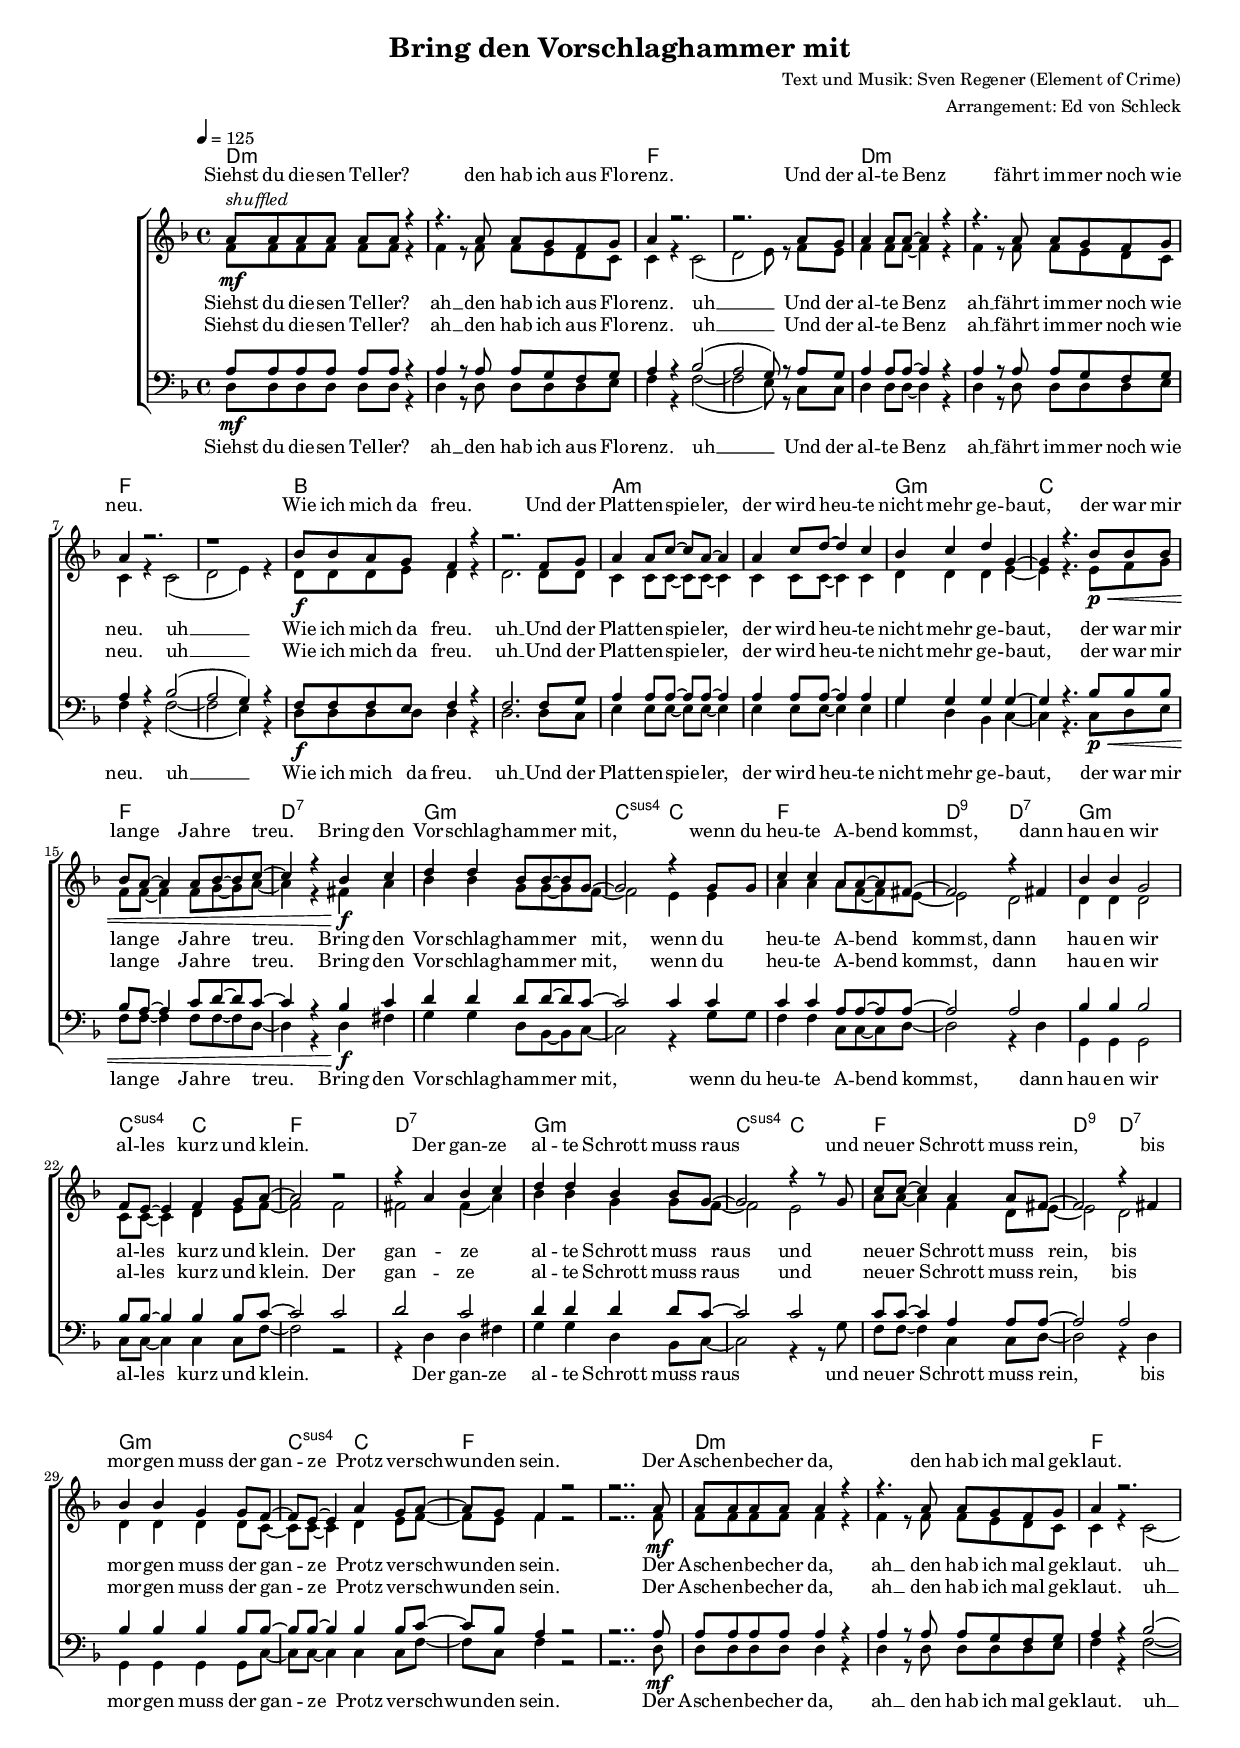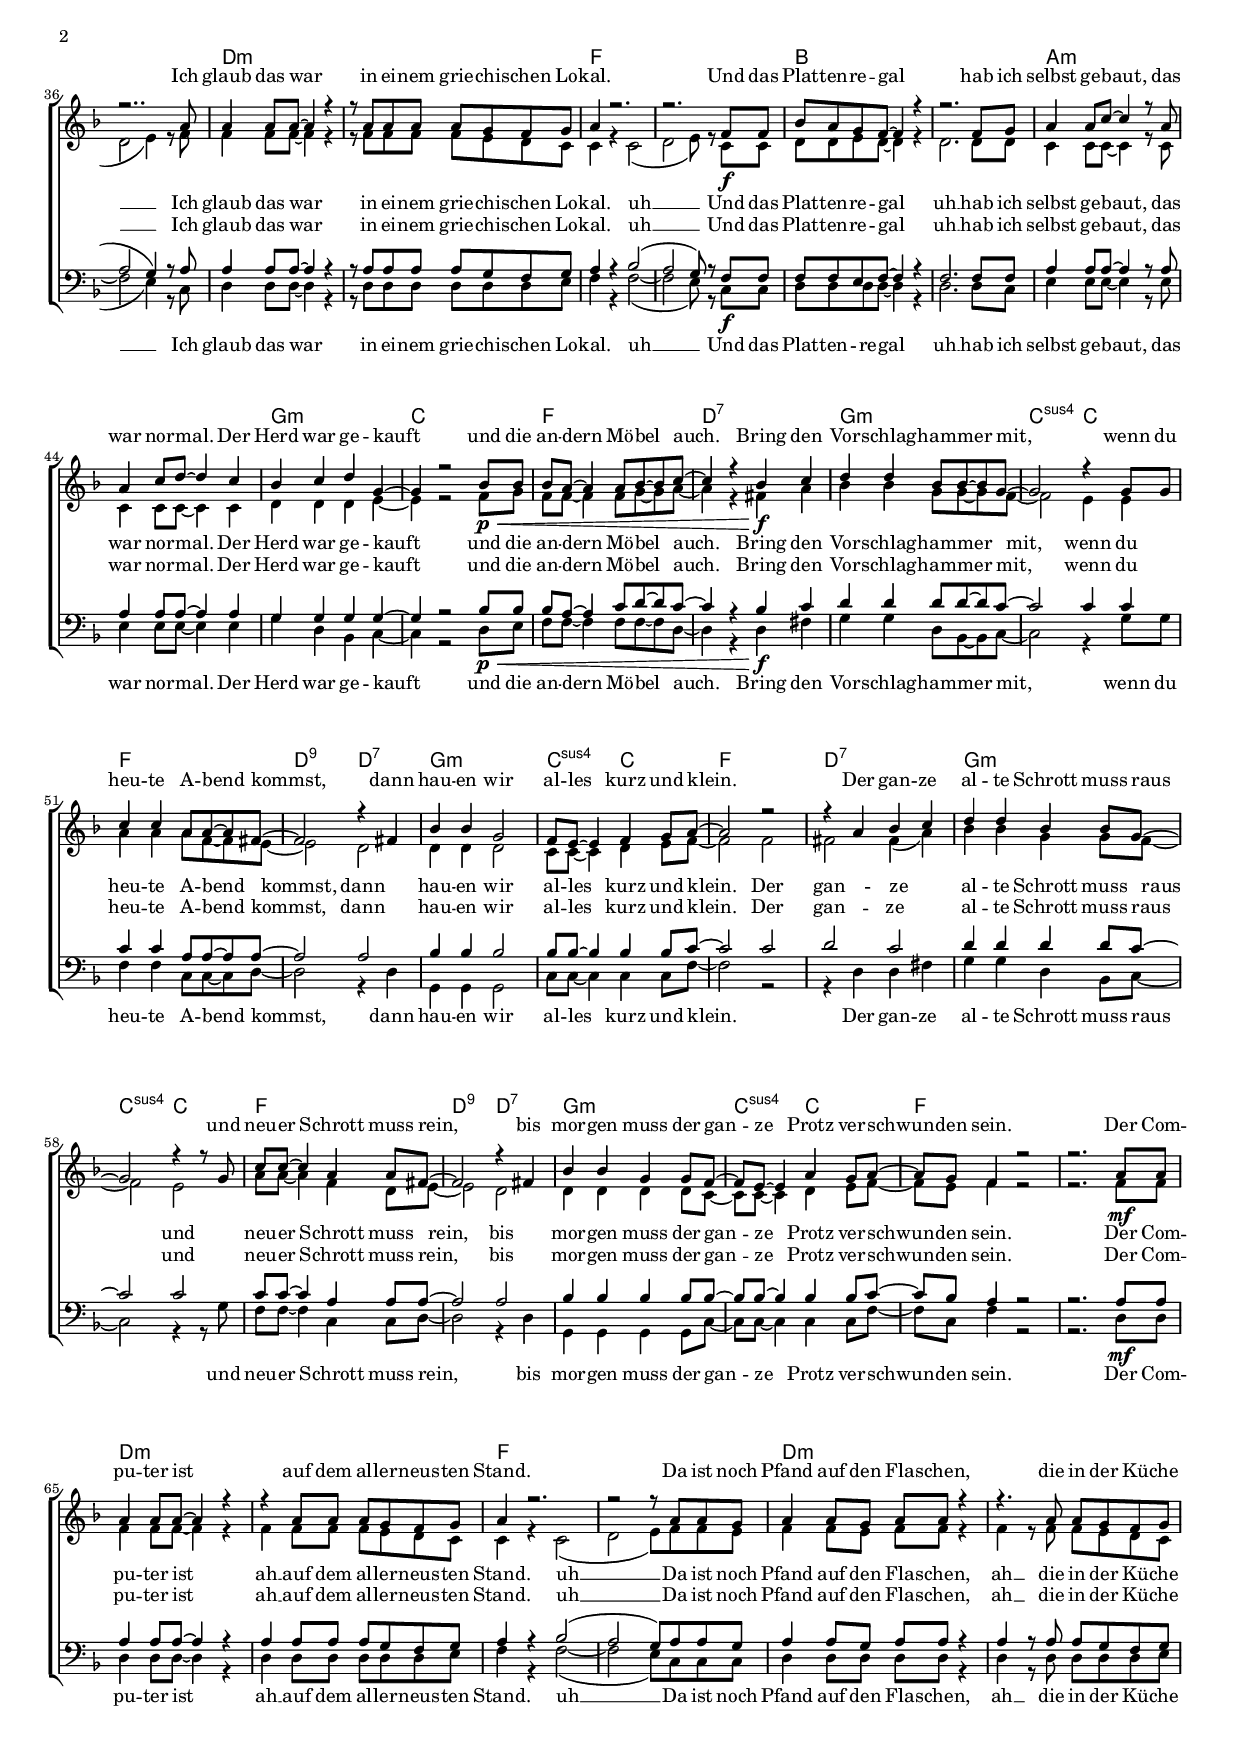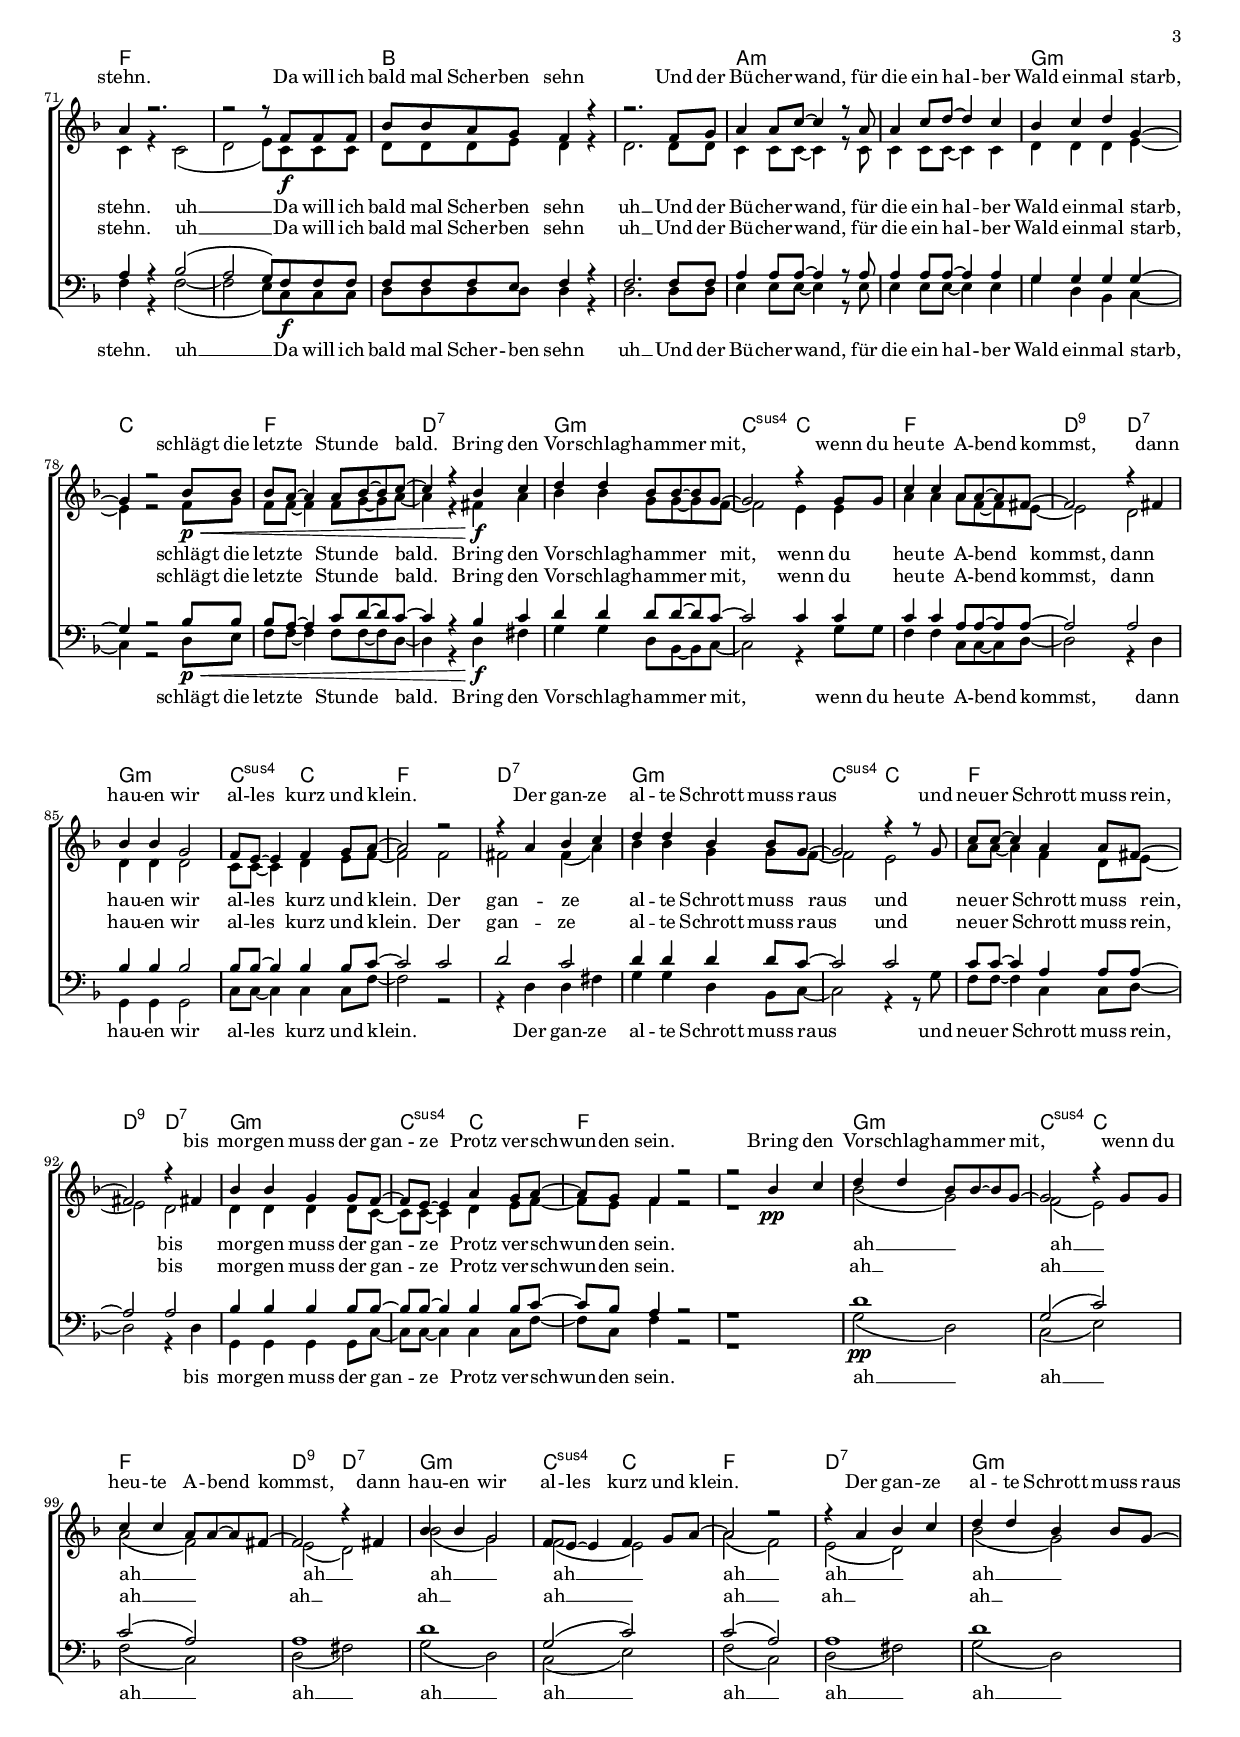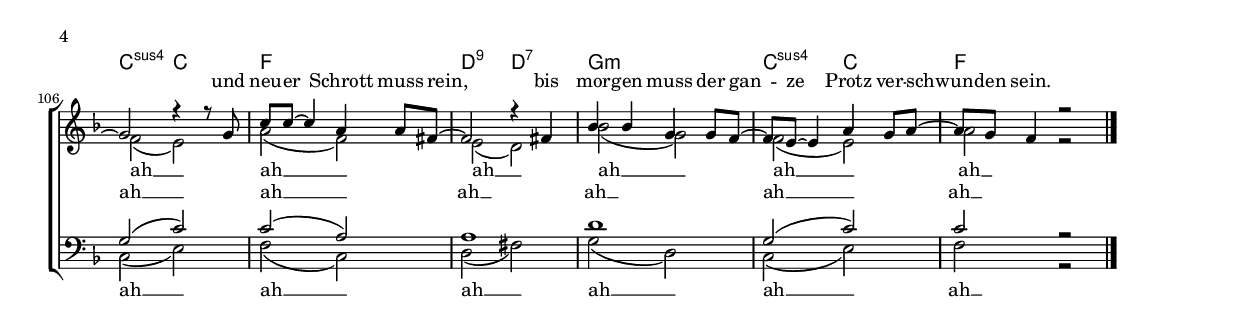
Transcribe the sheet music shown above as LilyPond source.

\version "2.13.39"
\header {
  title = "Bring den Vorschlaghammer mit"
  composer = "Text und Musik: Sven Regener (Element of Crime)"
  arranger = "Arrangement: Ed von Schleck"
}

%Größe der Partitur
#(set-global-staff-size 15)

#(set-default-paper-size "a4")

%Abschalten von Point&Click
#(ly:set-option 'point-and-click #f)

global = {
	
	\tempo 4=125
	\key f \major
	\time 4/4
}

stropheEins  = \lyricmode {
Siehst du die -- sen Tel -- ler?
den hab ich aus Flo -- renz.
Und der al -- te Benz
fährt im -- mer noch wie neu.
Wie ich mich da freu.
Und der Plat -- ten -- spie -- ler,
der wird heu -- te nicht mehr ge -- baut,
der war mir lan -- ge Jah -- re treu.
}

stropheEinsAh  = \lyricmode {
Siehst du die -- sen Tel -- ler? ah __
den hab ich aus Flo -- renz. uh __
Und der al -- te Benz ah __
fährt im -- mer noch wie neu. uh __
Wie ich mich da freu. uh __
Und der Plat -- ten -- spie -- ler,
der wird heu -- te nicht mehr ge -- baut,
der war mir lan -- ge Jah -- re treu.
}

stropheZwei  = \lyricmode {
Der Asch -- en -- be -- cher da,
den hab ich mal ge -- klaut.
Ich glaub das war
in ei -- nem grie -- chi -- schen Lo -- kal.
Und das Plat -- ten -- re -- gal
hab ich selbst ge -- baut,
das war nor -- mal.
Der Herd war ge -- kauft
und die an -- dern Mö -- bel auch.
}

stropheZweiAh  = \lyricmode {
Der Asch -- en -- be -- cher da, ah __
den hab ich mal ge -- klaut. uh __
Ich glaub das war 
in ei -- nem grie -- chi -- schen Lo -- kal. uh __
Und das Plat -- ten -- re -- gal uh __
hab ich selbst ge -- baut,
das war nor -- mal.
Der Herd war ge -- kauft
und die an -- dern Mö -- bel auch.
}

stropheDrei  = \lyricmode {
Der Com -- pu -- ter ist
auf dem al -- ler -- neus -- ten Stand.
Da ist noch Pfand auf den Fla -- schen,
die in der Kü -- che stehn.
Da will ich bald mal Scher -- ben sehn
Und der Bü -- cher -- wand,
für die ein hal -- ber Wald ein -- mal starb,
schlägt die letz -- te Stun -- de bald.
}


stropheDreiAh  = \lyricmode {
Der Com -- pu -- ter ist ah __
auf dem al -- ler -- neus -- ten Stand. uh __
Da ist noch Pfand auf den Fla -- schen, ah __
die in der Kü -- che stehn. uh __
Da will ich bald mal Scher -- ben sehn uh __
Und der Bü -- cher -- wand,
für die ein hal -- ber Wald ein -- mal starb,
schlägt die letz -- te Stun -- de bald.
}

refrain = \lyricmode {
Bring den Vor -- schlag -- ham -- mer mit,
wenn du heu -- te A -- bend kommst,
dann hau -- en wir al -- les kurz und klein.
Der gan -- ze al -- te Schrott muss raus
und neu -- er Schrott muss rein,
bis mor -- gen muss der gan -- ze Protz ver -- schwun -- den sein.
}

refrainAh = \lyricmode {
ah __ ah __ ah __ ah __
ah __ ah __ ah __ ah __
ah __ ah __ ah __ ah __
ah __ ah __ ah __
}

sopranRefrain = {
d4 d bes8 bes~ bes g~
g2 r4 g8 g
c4 c a8 a~ a fis~
fis2 r4 fis4

bes4 bes g2
f8 e~ e4 f g8 a~
a2 r2
r4 a bes c

d4 d bes4 bes8 g~
g2 r4 r8 g
c c~ c4 a a8 fis~
fis2 r4 fis4

bes4 bes g g8 f~
f e~ e4 a g8 a~
a g f4 r2
}

altRefrain = {
bes4 bes g8 g~ g f~
f2 e4 e
a4 a a8 f~ f e~
e2 d2

d4 d d2
c8 c~ c4 d e8 f~
f2 f
fis fis4( a)

bes4 bes g4 g8 f~
f2 e2
a8 a~ a4 f d8 e~
e2 d2

d4 d d d8 c~
c c~ c4 d e8 f~
f e f4 r2
}

tenorRefrain = {
d4 d d8 d~ d c~
c2 c4 c
c4 c a8 a~ a a~
a2 a

bes4 bes bes2
bes8 bes~ bes4 bes bes8 c~
c2 c
d c

d4 d d4 d8 c~
c2 c
c8 c~ c4 a a8 a~
a2 a

bes4 bes bes bes8 bes~
bes bes~ bes4 bes bes8 c~
c bes a4 r2
}

bassRefrain = {
g4 g d8 bes~ bes c~
c2 r4 g'8 g
f4 f c8 c~ c d~
d2 r4 d4

g,4 g g2
c8 c~ c4 c c8 f~
f2 r2
r4 d d fis

g4 g d4 bes8 c~
c2 r4 r8 g'
f f~ f4 c c8 d~
d2 r4 d4

g,4 g g g8 c~
c c~ c4 c c8 f~
f c f4 r2
}

harmonies = \chordmode {
\germanChords
d1*2:m f d1*2:m f
bes a:m g1:m c1 f d:7

g:m c2:sus4 c
f1 d2:9 d:7
g1:m c2:sus4 c
f1 d:7

g:m c2:sus4 c
f1 d2:9 d:7
g1:m c2:sus4 c
f1*2

d1*2:m f d1*2:m f
bes a:m g1:m c1 f d:7

g:m c2:sus4 c
f1 d2:9 d:7
g1:m c2:sus4 c
f1 d:7

g:m c2:sus4 c
f1 d2:9 d:7
g1:m c2:sus4 c
f1*2

d1*2:m f d1*2:m f
bes a:m g1:m c1 f d:7

g:m c2:sus4 c
f1 d2:9 d:7
g1:m c2:sus4 c
f1 d:7

g:m c2:sus4 c
f1 d2:9 d:7
g1:m c2:sus4 c
f1*2

g1:m c2:sus4 c
f1 d2:9 d:7
g1:m c2:sus4 c
f1 d:7

g:m c2:sus4 c
f1 d2:9 d:7
g1:m c2:sus4 c
f1*2
	
}

  
sopranMusik = \relative c'' {
%%%%%%% Strophe1 %%%%%%%%
a8^\markup{\italic shuffled}\mf a a a a a r4
r4. a8 a g f g
a4 r2.
r2. a8 g

a4 a8 a~ a4 r4
r4. a8 a g f g
a4 r2.
r1

bes8\f bes a g f4 r
r2. f8 g
a4 a8 c~ c a~ a4
a4 c8 d~ d4 c4
bes c d g,~
g r4. bes8\p\< bes bes
bes a~ a4 a8 bes~ bes c~
c4 r bes\f c

%%%%%%% Refrain  %%%%%%%%
\sopranRefrain
r2.. a8\mf

%%%%%%% Strophe2 %%%%%%%%

a8 a a a a4 r4
r4. a8 a g f g
a4 r2.
r2.. a8

a4 a8 a~ a4 r4
r8 a a a a g f g
a4 r2.
r2. f8\f f

bes8 a g f~ f4 r
r2. f8 g
a4 a8 c~ c4 r8 a
a4 c8 d~ d4 c4
bes c d g,~
g r2 bes8\p\< bes
bes a~ a4 a8 bes~ bes c~
c4 r bes\f c
%%%%%%% Refrain  %%%%%%%%
\sopranRefrain
r2. a8\mf a
%%%%%%% Strophe3 %%%%%%%%
a4 a8 a~ a4 r4
r4 a8 a a g f g
a4 r2.
r2 r8 a8 a g

a4 a8 g a a r4
r4. a8 a g f g
a4 r2.
r2 r8 f8\f f f

bes8 bes a g f4 r
r2. f8 g
a4 a8 c~ c4 r8 a
a4 c8 d~ d4 c4
bes c d g,~
g r2 bes8\p\< bes
bes a~ a4 a8 bes~ bes c~
c4 r bes\f c
%%%%%%% Refrain  %%%%%%%%
\sopranRefrain
r2 bes4\pp c
%%%%%%% Refrain  %%%%%%%%
\sopranRefrain
 \bar "|."
}

  
sopranText = \lyricmode {
\stropheEins
\refrain
\stropheZwei
\refrain
\stropheDrei
\refrain
\refrain
}

altMusik = \relative c' {
%%%%%%% Strophe1 %%%%%%%%
f8 f f f f f r4
f4 r8 f8 f e d c
c4 r c2(
d2 e8) r f8 e

f4 f8 f~  f4 r4
f4 r8 f8 f e d c
c4 r c2(
d2 e4) r

d8 d d e d4 r
d2. d8 d
c4 c8 c~ c c~ c4
c4 c8 c~ c4 c4
d d d e~
e r4. e8 f g
f f~ f4 f8 g~ g a~
a4 r fis a

%%%%%%% Refrain  %%%%%%%%
\altRefrain
r2.. f8
%%%%%%% Strophe2 %%%%%%%%
f8 f f f f4 r4
f4 r8 f8 f e d c
c4 r c2(
d2 e4) r8 f8

f4 f8 f~ f4 r4
r8 f f f f e d c
c4 r c2(
d2 e8) r8 c8 c

d8 d e d~ d4 r
d2. d8 d
c4 c8 c~ c4 r8 c
c4 c8 c~ c4 c4
d d d e~
e r2 f8 g
f f~ f4 f8 g~ g a~
a4 r fis a
%%%%%%% Refrain  %%%%%%%%
\altRefrain
r2. f8 f
%%%%%%% Strophe3 %%%%%%%%
f4 f8 f~ f4 r4
f4 f8 f f e d c
c4 r c2(
d2 e8) f8 f e

f4 f8 e f f r4
f4 r8 f8 f e d c
c4 r c2(
d2 e8) c8 c c

d8 d d e d4 r
d2. d8 d
c4 c8 c~ c4 r8 c
c4 c8 c~ c4 c4
d d d e~
e r2 f8 g
f f~ f4 f8 g~ g a~
a4 r fis a
%%%%%%% Refrain  %%%%%%%%
\altRefrain
r1
%%%%%%% Refrain  %%%%%%%%
bes2( g)
f( e)
a( f)
e( d)

bes'2( g)
f( e)
a( f)
e( d)

bes'2( g)
f( e)
a( f)
e( d)

bes'2( g)
f( e)
a r
}
		
altText = \lyricmode {
\stropheEinsAh
\refrain
\stropheZweiAh
\refrain
\stropheDreiAh
\refrain
\refrainAh
}
  
tenorMusik = \relative c' {
%%%%%%% Strophe1 %%%%%%%%
a8\mf a a a a a r4
a4 r8 a8 a g f g
a4 r bes2(
a2 g8) r a8 g

a4 a8 a~  a4 r4
a4 r8 a8 a g f g
a4 r bes2(
a2 g4) r

f8\f f f e f4 r
f2. f8 g
a4 a8 a~ a a~ a4
a4 a8 a~ a4 a4

g g g g~
g r4. bes8\p\< bes bes
bes a~ a4 c8 d~ d c~
c4 r bes\f c

%%%%%%% Refrain  %%%%%%%%
\tenorRefrain
r2.. a8\mf
%%%%%%% Strophe2 %%%%%%%%
a8 a a a a4 r4
a4 r8 a8 a g f g
a4 r bes2(
a2 g4) r8 a8

a4 a8 a~ a4 r4
r8 a a a a g f g
a4 r bes2(
a2 g8) r8 f8\f f

f8 f e f~ f4 r
f2. f8 f
a4 a8 a~ a4 r8 a
a4 a8 a~ a4 a4
g g g g~
g r2 bes8\p\< bes
bes a~ a4 c8 d~ d c~
c4 r bes\f c
%%%%%%% Refrain  %%%%%%%%
\tenorRefrain
r2. a8\mf a
%%%%%%% Strophe3 %%%%%%%%
a4 a8 a~ a4 r4
a4 a8 a a g f g
a4 r bes2(
a2 g8) a8 a g

a4 a8 g a a r4
a4 r8 a8 a g f g
a4 r bes2(
a2 g8) f8\f f f

f8 f f e f4 r
f2. f8 f
a4 a8 a~ a4 r8 a
a4 a8 a~ a4 a4
g g g g~
g r2 bes8\p\< bes
bes a~ a4 c8 d~ d c~
c4 r bes\f c
%%%%%%% Refrain  %%%%%%%%
\tenorRefrain
r1
%%%%%%% Refrain  %%%%%%%%
d1\pp
g,2( c)
c( a)
a1

d1 
g,2( c)
c( a)
a1

d1 
g,2( c)
c( a)
a1

d1 
g,2( c)
c r
}
  
tenorText = \lyricmode {
\stropheEinsAh
\refrain
\stropheZweiAh
\refrain
\stropheDreiAh
\refrain
\refrainAh
}
     
bassMusik = \relative c {
%%%%%%% Strophe1 %%%%%%%%
d8 d d d d d r4
d4 r8 d8 d d d e
f4 r f2~(
f2 e8) r c8 c

d4 d8 d~ d4 r4
d4 r8 d8 d d d e
f4 r f2~(
f2 e4) r

d8 d d d d4 r
d2. d8 c
e4 e8 e~ e e~ e4
e4 e8 e~ e4 e4
g d bes c~
c r4. c8 d e
f f~ f4 f8 f~ f d~
d4 r d fis

%%%%%%% Refrain  %%%%%%%%
\bassRefrain
r2.. d8

%%%%%%% Strophe2 %%%%%%%%
d8 d d d d4 r4
d4 r8 d8 d d d e
f4 r f2~(
f2 e4) r8 c8

d4 d8 d~ d4 r4
r8 d d d d d d e
f4 r f2~(
f2 e8) r8 c8 c

d8 d d d~ d4 r
d2. d8 c
e4 e8 e~ e4 r8 e
e4 e8 e~ e4 e4
g d bes c~
c r2 d8 e
f f~ f4 f8 f~ f d~
d4 r d fis
%%%%%%% Refrain  %%%%%%%%
\bassRefrain
r2. d8 d
%%%%%%% Strophe3 %%%%%%%%
d4 d8 d~ d4 r4
d4 d8 d d d d e
f4 r f2~(
f2 e8) c8 c c

d4 d8 d d d r4
d4 r8 d8 d d d e
f4 r f2~(
f2 e8) c8 c c

d8 d d d d4 r
d2. d8 d
e4 e8 e~ e4 r8 e
e4 e8 e~ e4 e4
g d bes c~
c r2 d8 e
f f~ f4 f8 f~ f d~
d4 r d fis
%%%%%%% Refrain  %%%%%%%%
\bassRefrain
r1
%%%%%%% Refrain  %%%%%%%%
g2( d)
c( e)
f( c)
d( fis)

g( d)
c( e)
f( c)
d( fis)

g( d)
c( e)
f( c)
d( fis)

g( d)
c( e)
f r
}
  
bassText = \lyricmode {
\stropheEinsAh
\refrain
\stropheZweiAh
\refrain
\stropheDreiAh
\refrain
\refrainAh
}
     
	\score {
  
       \context ChoirStaff <<
       \new ChordNames \harmonies
        \context Lyrics = sopran { s1 }
        \context Staff = frauen <<
                   \context Voice =
             sopran { \voiceOne << \global \sopranMusik >> }
           \context Voice =
             alt { \voiceTwo << \global \altMusik >> }
        >>
        \context Lyrics = alt { s1 }
        \context Lyrics = tenor { s1 }
        \context Staff = men <<
           \clef bass
           \context Voice =
             tenor { \voiceOne <<\global \tenorMusik >> }
           \context Voice =
             bass { \voiceTwo <<\global \bassMusik >> }
        >>
        \context Lyrics = bass { s1 }
        \context Lyrics = sopran \lyricsto sopran \sopranText
        \context Lyrics = alt \lyricsto alt \altText
        \context Lyrics = tenor \lyricsto tenor \tenorText
        \context Lyrics = bass \lyricsto bass \bassText


		>>
  
		\layout {
			\context {
			\Staff \override VerticalAxisGroup #'minimum-Y-extent = #'(-3 . 3)
			}  
		}
		\midi {

		}
	}
	\paper{
		ragged-last-bottom = ##t
		print-page-number = ##t
	}
